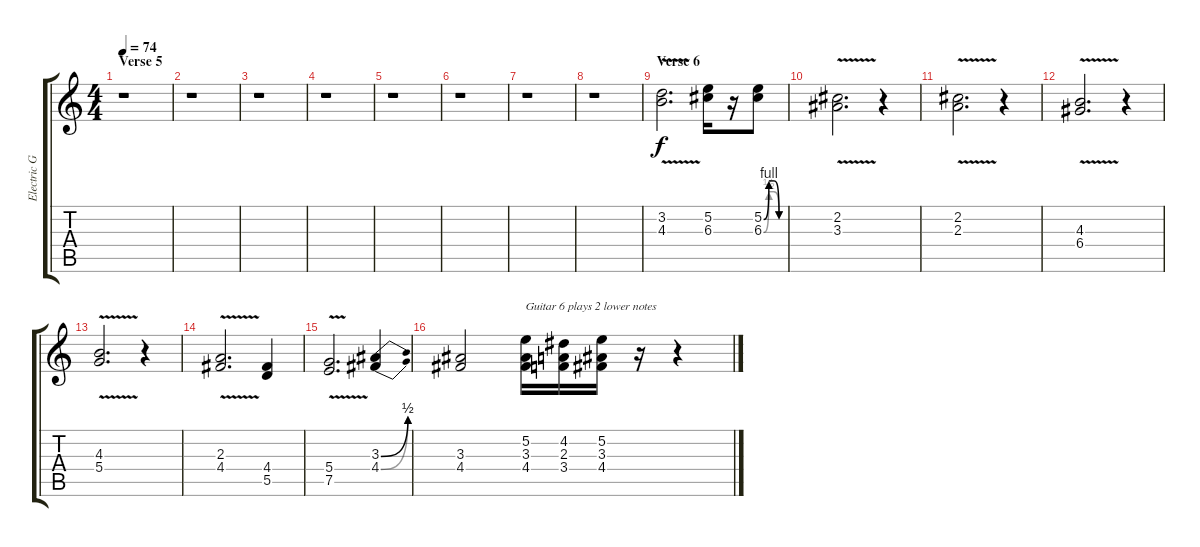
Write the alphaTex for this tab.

\track ("Electric Guitars (Felder-5, Walsh-6)" "Electric G") {instrument distortionguitar}
\staff {score tabs}
\tuning (E4 B3 G3 D3 A2 E2) {hide}
\ts (4 4)
\section ("" "Verse 5")
\tempo 74
\clef g2
\ks c
r.1{dy f} |
r.1 |
r.1 |
r.1 |
r.1 |
r.1 |
r.1 |
r.1 |
\section ("" "Verse 6")
(3.2{v} 4.3{v}).2{d} (5.2 6.3).16 r.16 (5.2{be (custom 0 0 15 4 30 4 45 0 60 0)} 6.3{be (custom 0 0 15 2 30 2 45 0 60 0)}).8 |
(2.2{v} 3.3{v}).2{d} r.4 |
(2.2{v} 2.3{v}).2{d} r.4 |
(4.3{v} 6.4{v}).2{d} r.4 |
(4.3{v} 5.4{v}).2{d} r.4 |
(2.3{v} 4.4{v}).2{d} (4.4 5.5).4 |
(5.4{v} 7.5{v}).2{d} (3.3{be (bend 0 0 60 2)} 4.4{be (bend 0 0 60 2)}).4 |
(3.3 4.4).2 (5.2 3.3 4.4).16{txt "Guitar 6 plays 2 lower notes"} (4.2 2.3 3.4).16 (5.2 3.3 4.4).16 r.16 r.4
